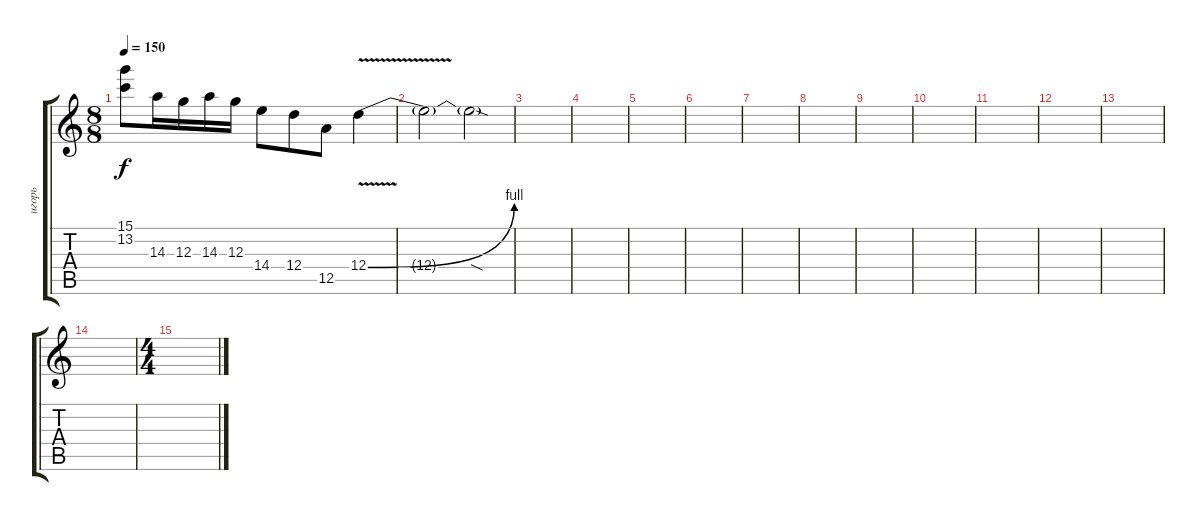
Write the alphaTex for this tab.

\track ("игорь" "игорь") {instrument overdrivenguitar}
\staff {score tabs}
\tuning (E4 B3 G3 D3 A2 E2) {hide}
\ts (8 8)
\tempo 150
\clef g2
\ks c
(15.1{t} 13.2{t}).8{dy f} 14.3.16 12.3.16 14.3.16 12.3.16 14.4.8 12.4.8 12.5.8 12.4{be (bend 0 0 60 4) v}.4 |
12.4{t}.2 12.4{sod t}.2 |
|
|
|
|
|
|
|
|
|
|
|
|
\ts (4 4)
